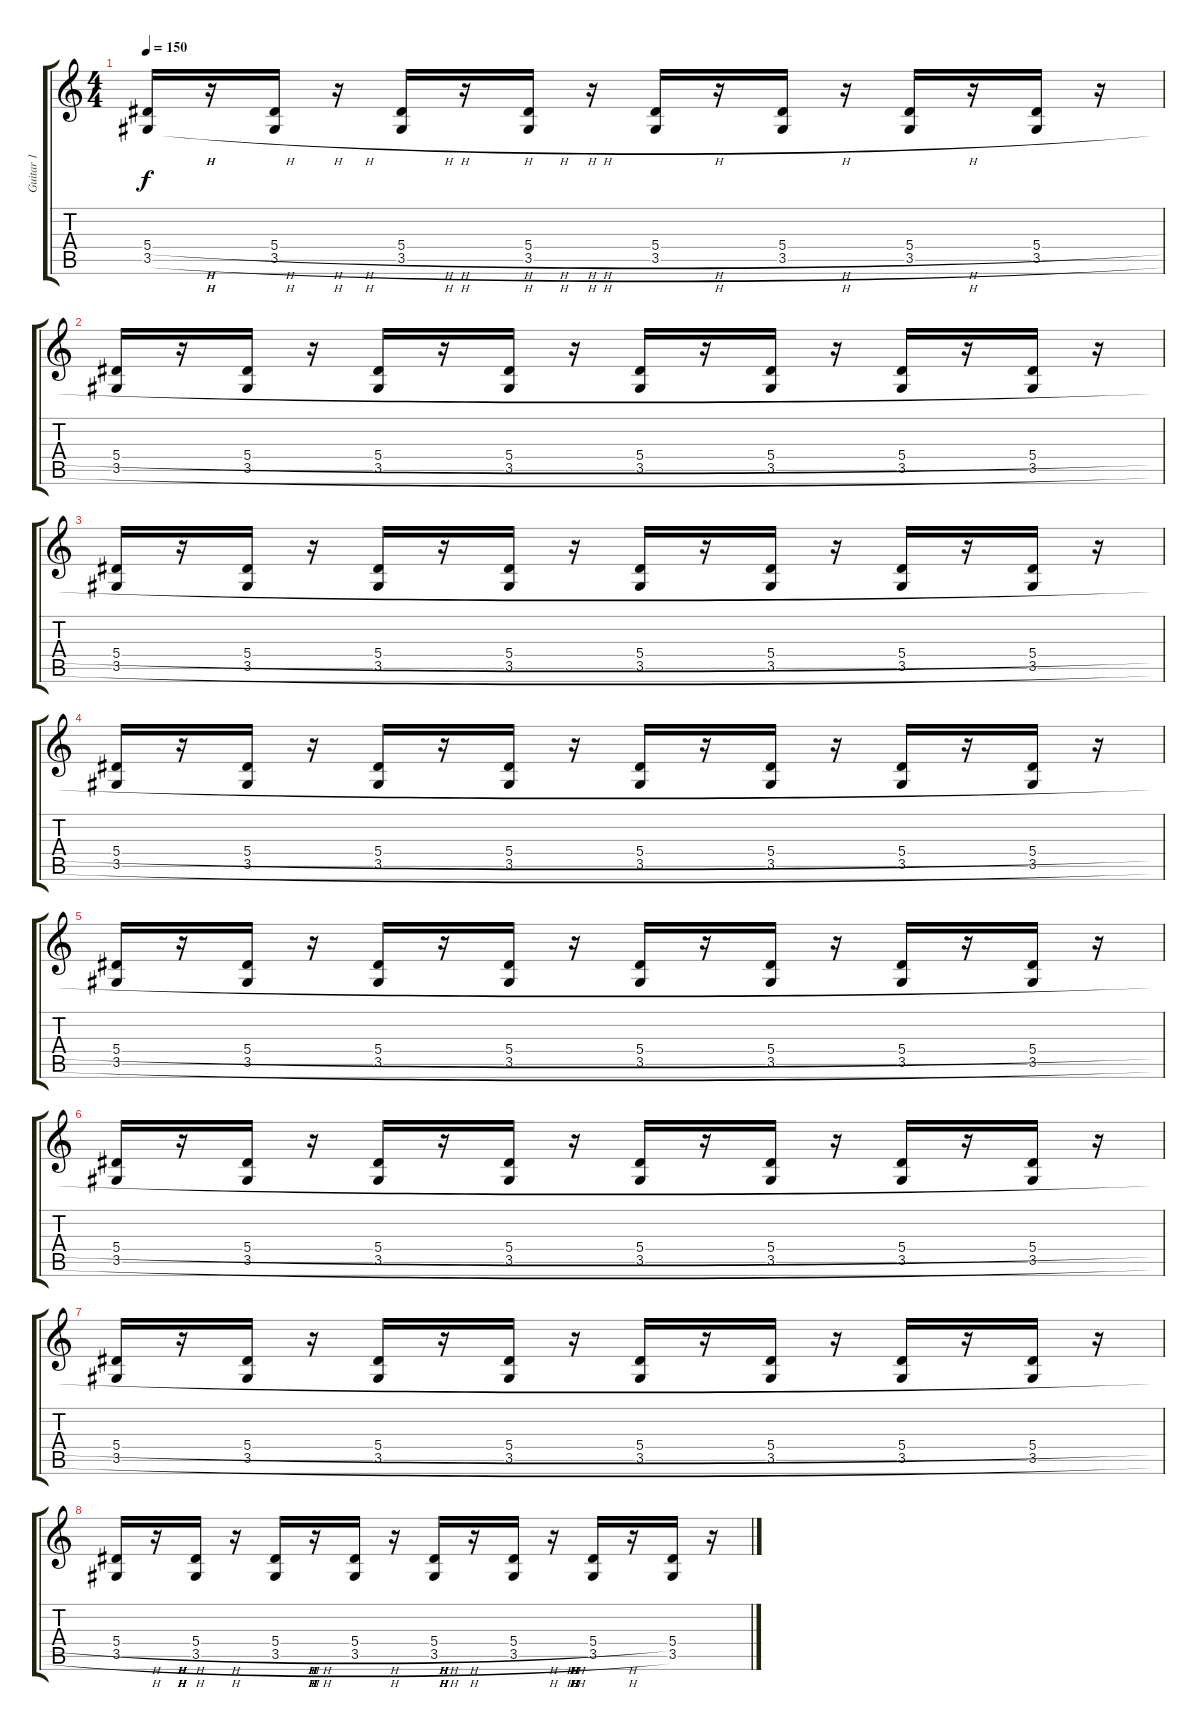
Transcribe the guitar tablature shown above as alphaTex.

\track ("Guitar 1" "Guitar 1") {instrument distortionguitar}
\staff {score tabs}
\tuning (C4 G3 Eb3 Bb2 F2 C2) {hide}
\ts (4 4)
\tempo 150
\clef g2
\ks c
(5.4{h} 3.5{h}).16{dy f} r.16 (5.4{h} 3.5{h}).16 r.16 (5.4{h} 3.5{h}).16 r.16 (5.4{h} 3.5{h}).16 r.16 (5.4{h} 3.5{h}).16 r.16 (5.4{h} 3.5{h}).16 r.16 (5.4{h} 3.5{h}).16 r.16 (5.4{h} 3.5{h}).16 r.16 |
(5.4{h} 3.5{h}).16 r.16 (5.4{h} 3.5{h}).16 r.16 (5.4{h} 3.5{h}).16 r.16 (5.4{h} 3.5{h}).16 r.16 (5.4{h} 3.5{h}).16 r.16 (5.4{h} 3.5{h}).16 r.16 (5.4{h} 3.5{h}).16 r.16 (5.4{h} 3.5{h}).16 r.16 |
(5.4{h} 3.5{h}).16 r.16 (5.4{h} 3.5{h}).16 r.16 (5.4{h} 3.5{h}).16 r.16 (5.4{h} 3.5{h}).16 r.16 (5.4{h} 3.5{h}).16 r.16 (5.4{h} 3.5{h}).16 r.16 (5.4{h} 3.5{h}).16 r.16 (5.4{h} 3.5{h}).16 r.16 |
(5.4{h} 3.5{h}).16 r.16 (5.4{h} 3.5{h}).16 r.16 (5.4{h} 3.5{h}).16 r.16 (5.4{h} 3.5{h}).16 r.16 (5.4{h} 3.5{h}).16 r.16 (5.4{h} 3.5{h}).16 r.16 (5.4{h} 3.5{h}).16 r.16 (5.4{h} 3.5{h}).16 r.16 |
(5.4{h} 3.5{h}).16 r.16 (5.4{h} 3.5{h}).16 r.16 (5.4{h} 3.5{h}).16 r.16 (5.4{h} 3.5{h}).16 r.16 (5.4{h} 3.5{h}).16 r.16 (5.4{h} 3.5{h}).16 r.16 (5.4{h} 3.5{h}).16 r.16 (5.4{h} 3.5{h}).16 r.16 |
(5.4{h} 3.5{h}).16 r.16 (5.4{h} 3.5{h}).16 r.16 (5.4{h} 3.5{h}).16 r.16 (5.4{h} 3.5{h}).16 r.16 (5.4{h} 3.5{h}).16 r.16 (5.4{h} 3.5{h}).16 r.16 (5.4{h} 3.5{h}).16 r.16 (5.4{h} 3.5{h}).16 r.16 |
(5.4{h} 3.5{h}).16 r.16 (5.4{h} 3.5{h}).16 r.16 (5.4{h} 3.5{h}).16 r.16 (5.4{h} 3.5{h}).16 r.16 (5.4{h} 3.5{h}).16 r.16 (5.4{h} 3.5{h}).16 r.16 (5.4{h} 3.5{h}).16 r.16 (5.4{h} 3.5{h}).16 r.16 |
(5.4{h} 3.5{h}).16 r.16 (5.4{h} 3.5{h}).16 r.16 (5.4{h} 3.5{h}).16 r.16 (5.4{h} 3.5{h}).16 r.16 (5.4{h} 3.5{h}).16 r.16 (5.4{h} 3.5{h}).16 r.16 (5.4{h} 3.5{h}).16 r.16 (5.4{h} 3.5{h}).16 r.16
